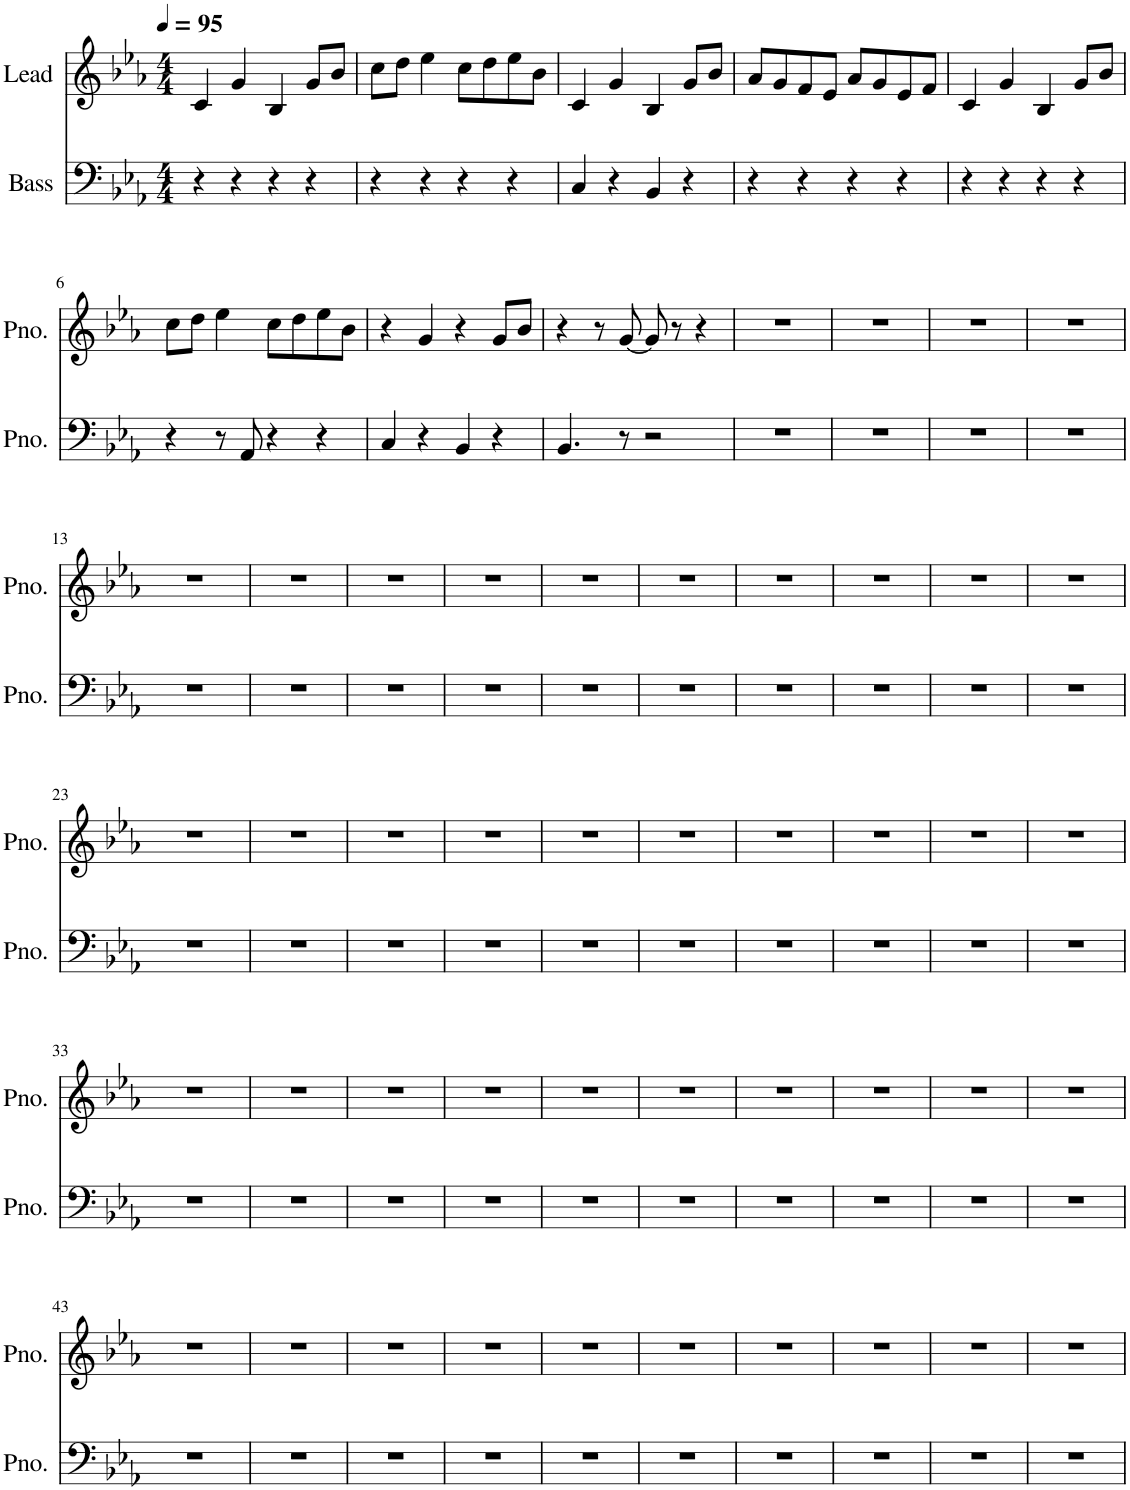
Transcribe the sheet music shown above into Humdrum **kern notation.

**kern	**kern
*part2	*part1
*staff2	*staff1
*I"Bass	*I"Lead
*clefF4	*clefG2
*k[b-e-a-]	*k[b-e-a-]
*M4/4	*M4/4
*MM95	*MM95
=1	=1
4r	4c/
4r	4g/
4r	4B-/
4r	8g/L
.	8b-/J
=2	=2
4r	8cc\L
.	8dd\J
4r	4ee-\
4r	8cc\L
.	8dd\
4r	8ee-\
.	8b-\J
=3	=3
4C/	4c/
4r	4g/
4BB-/	4B-/
4r	8g/L
.	8b-/J
=4	=4
4r	8a-/L
.	8g/
4r	8f/
.	8e-/J
4r	8a-/L
.	8g/
4r	8e-/
.	8f/J
=5	=5
4r	4c/
4r	4g/
4r	4B-/
4r	8g/L
.	8b-/J
!!LO:LB:g=z
=6	=6
4r	8cc\L
.	8dd\J
8r	4ee-\
8AA-/	.
4r	8cc\L
.	8dd\
4r	8ee-\
.	8b-\J
=7	=7
4C/	4r
4r	4g/
4BB-/	4r
4r	8g/L
.	8b-/J
=8	=8
4.BB-/	4r
.	8r
8r	[8g/
2r	8g/]
.	8r
.	4r
=9	=9
1r	1r
=10	=10
1r	1r
=11	=11
1r	1r
=12	=12
1r	1r
!!LO:LB:g=z
=13	=13
1r	1r
=14	=14
1r	1r
=15	=15
1r	1r
=16	=16
1r	1r
=17	=17
1r	1r
=18	=18
1r	1r
=19	=19
1r	1r
=20	=20
1r	1r
=21	=21
1r	1r
=22	=22
1r	1r
!!LO:LB:g=z
=23	=23
1r	1r
=24	=24
1r	1r
=25	=25
1r	1r
=26	=26
1r	1r
=27	=27
1r	1r
=28	=28
1r	1r
=29	=29
1r	1r
=30	=30
1r	1r
=31	=31
1r	1r
=32	=32
1r	1r
!!LO:LB:g=z
=33	=33
1r	1r
=34	=34
1r	1r
=35	=35
1r	1r
=36	=36
1r	1r
=37	=37
1r	1r
=38	=38
1r	1r
=39	=39
1r	1r
=40	=40
1r	1r
=41	=41
1r	1r
=42	=42
1r	1r
!!LO:LB:g=z
=43	=43
1r	1r
=44	=44
1r	1r
=45	=45
1r	1r
=46	=46
1r	1r
=47	=47
1r	1r
=48	=48
1r	1r
=49	=49
1r	1r
=50	=50
1r	1r
=51	=51
1r	1r
=52	=52
1r	1r
=	=
*-	*-
